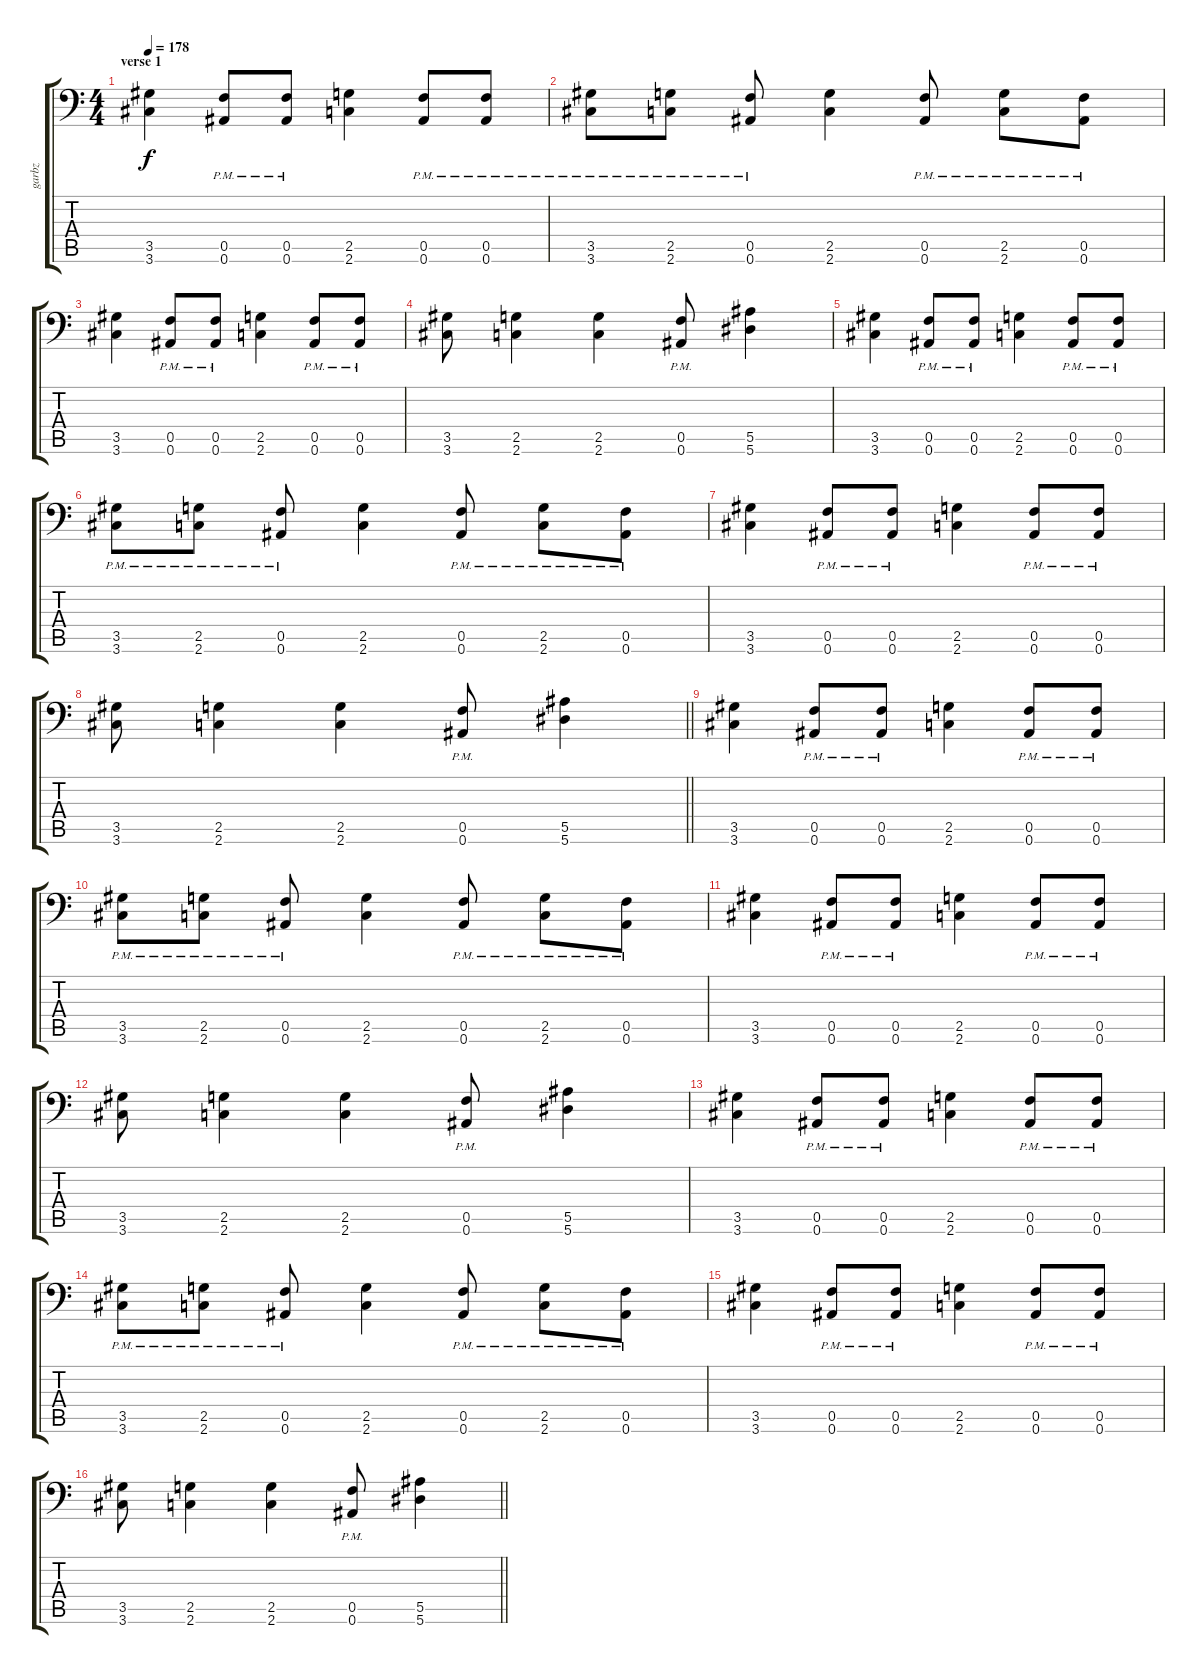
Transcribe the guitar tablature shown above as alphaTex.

\track ("garbz" "garbz") {solo instrument overdrivenguitar}
\staff {score tabs}
\tuning (C4 G3 Eb3 Bb2 F2 Bb1) {hide}
\ts (4 4)
\section ("" "verse 1")
\tempo 178
\clef f4
\ks c
(3.5 3.6).4{dy f} (0.5{pm} 0.6{pm}).8 (0.5{pm} 0.6{pm}).8 (2.5 2.6).4 (0.5{pm} 0.6{pm}).8 (0.5{pm} 0.6{pm}).8 |
(3.5{pm} 3.6{pm}).8 (2.5{pm} 2.6{pm}).8 (0.5{pm} 0.6{pm}).8 (2.5 2.6).4 (0.5{pm} 0.6{pm}).8 (2.5{pm} 2.6{pm}).8 (0.5{pm} 0.6{pm}).8 |
(3.5 3.6).4 (0.5{pm} 0.6{pm}).8 (0.5{pm} 0.6{pm}).8 (2.5 2.6).4 (0.5{pm} 0.6{pm}).8 (0.5{pm} 0.6{pm}).8 |
(3.5 3.6).8 (2.5 2.6).4 (2.5 2.6).4 (0.5{pm} 0.6{pm}).8 (5.5 5.6).4 |
(3.5 3.6).4 (0.5{pm} 0.6{pm}).8 (0.5{pm} 0.6{pm}).8 (2.5 2.6).4 (0.5{pm} 0.6{pm}).8 (0.5{pm} 0.6{pm}).8 |
(3.5{pm} 3.6{pm}).8 (2.5{pm} 2.6{pm}).8 (0.5{pm} 0.6{pm}).8 (2.5 2.6).4 (0.5{pm} 0.6{pm}).8 (2.5{pm} 2.6{pm}).8 (0.5{pm} 0.6{pm}).8 |
(3.5 3.6).4 (0.5{pm} 0.6{pm}).8 (0.5{pm} 0.6{pm}).8 (2.5 2.6).4 (0.5{pm} 0.6{pm}).8 (0.5{pm} 0.6{pm}).8 |
\barLineRight lightlight
(3.5 3.6).8 (2.5 2.6).4 (2.5 2.6).4 (0.5{pm} 0.6{pm}).8 (5.5 5.6).4 |
(3.5 3.6).4 (0.5{pm} 0.6{pm}).8 (0.5{pm} 0.6{pm}).8 (2.5 2.6).4 (0.5{pm} 0.6{pm}).8 (0.5{pm} 0.6{pm}).8 |
(3.5{pm} 3.6{pm}).8 (2.5{pm} 2.6{pm}).8 (0.5{pm} 0.6{pm}).8 (2.5 2.6).4 (0.5{pm} 0.6{pm}).8 (2.5{pm} 2.6{pm}).8 (0.5{pm} 0.6{pm}).8 |
(3.5 3.6).4 (0.5{pm} 0.6{pm}).8 (0.5{pm} 0.6{pm}).8 (2.5 2.6).4 (0.5{pm} 0.6{pm}).8 (0.5{pm} 0.6{pm}).8 |
(3.5 3.6).8 (2.5 2.6).4 (2.5 2.6).4 (0.5{pm} 0.6{pm}).8 (5.5 5.6).4 |
(3.5 3.6).4 (0.5{pm} 0.6{pm}).8 (0.5{pm} 0.6{pm}).8 (2.5 2.6).4 (0.5{pm} 0.6{pm}).8 (0.5{pm} 0.6{pm}).8 |
(3.5{pm} 3.6{pm}).8 (2.5{pm} 2.6{pm}).8 (0.5{pm} 0.6{pm}).8 (2.5 2.6).4 (0.5{pm} 0.6{pm}).8 (2.5{pm} 2.6{pm}).8 (0.5{pm} 0.6{pm}).8 |
(3.5 3.6).4 (0.5{pm} 0.6{pm}).8 (0.5{pm} 0.6{pm}).8 (2.5 2.6).4 (0.5{pm} 0.6{pm}).8 (0.5{pm} 0.6{pm}).8 |
\barLineRight lightlight
(3.5 3.6).8 (2.5 2.6).4 (2.5 2.6).4 (0.5{pm} 0.6{pm}).8 (5.5 5.6).4
